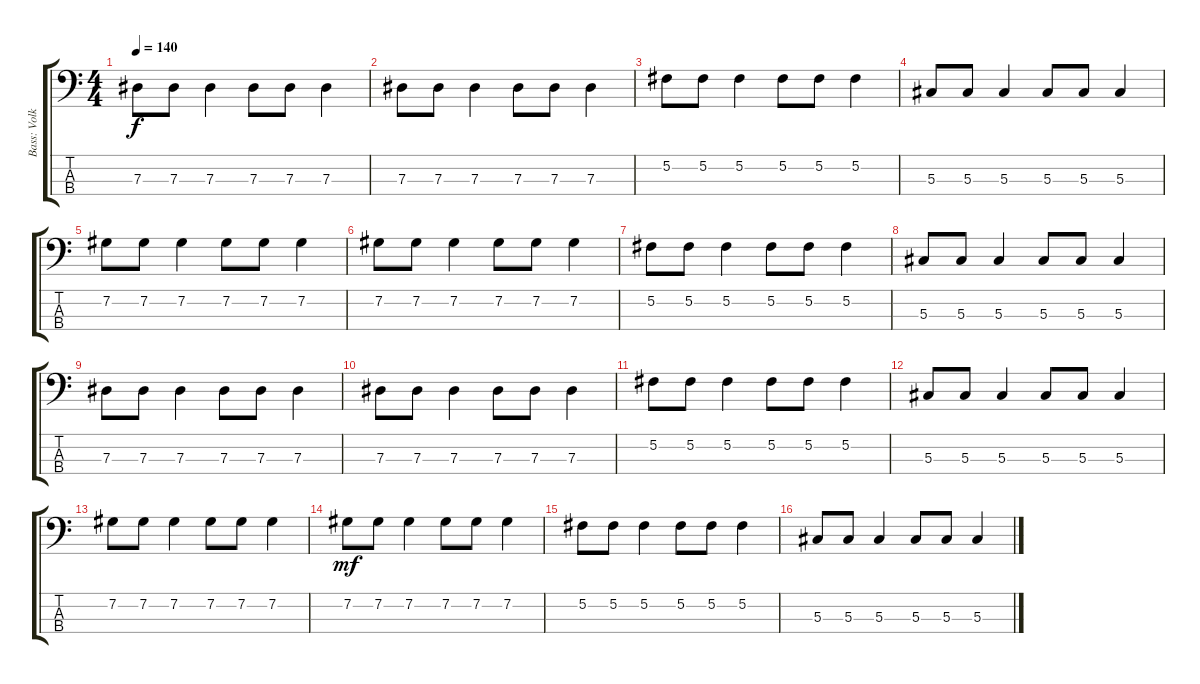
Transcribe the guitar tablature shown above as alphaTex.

\track ("Bass: Volker" "Bass: Volk") {instrument electricbassfinger}
\staff {score tabs}
\tuning (Gb2 Db2 Ab1 Eb1) {hide}
\ts (4 4)
\tempo 140
\clef f4
\ks c
7.3.8{dy f} 7.3.8 7.3.4 7.3.8 7.3.8 7.3.4 |
7.3.8 7.3.8 7.3.4 7.3.8 7.3.8 7.3.4 |
5.2.8 5.2.8 5.2.4 5.2.8 5.2.8 5.2.4 |
5.3.8 5.3.8 5.3.4 5.3.8 5.3.8 5.3.4 |
7.2.8 7.2.8 7.2.4 7.2.8 7.2.8 7.2.4 |
7.2.8 7.2.8 7.2.4 7.2.8 7.2.8 7.2.4 |
5.2.8 5.2.8 5.2.4 5.2.8 5.2.8 5.2.4 |
5.3.8 5.3.8 5.3.4 5.3.8 5.3.8 5.3.4 |
7.3.8 7.3.8 7.3.4 7.3.8 7.3.8 7.3.4 |
7.3.8 7.3.8 7.3.4 7.3.8 7.3.8 7.3.4 |
5.2.8 5.2.8 5.2.4 5.2.8 5.2.8 5.2.4 |
5.3.8 5.3.8 5.3.4 5.3.8 5.3.8 5.3.4 |
7.2.8 7.2.8 7.2.4 7.2.8 7.2.8 7.2.4 |
7.2.8{dy mf} 7.2.8 7.2.4 7.2.8 7.2.8 7.2.4 |
5.2.8 5.2.8 5.2.4 5.2.8 5.2.8 5.2.4 |
5.3.8 5.3.8 5.3.4 5.3.8 5.3.8 5.3.4
